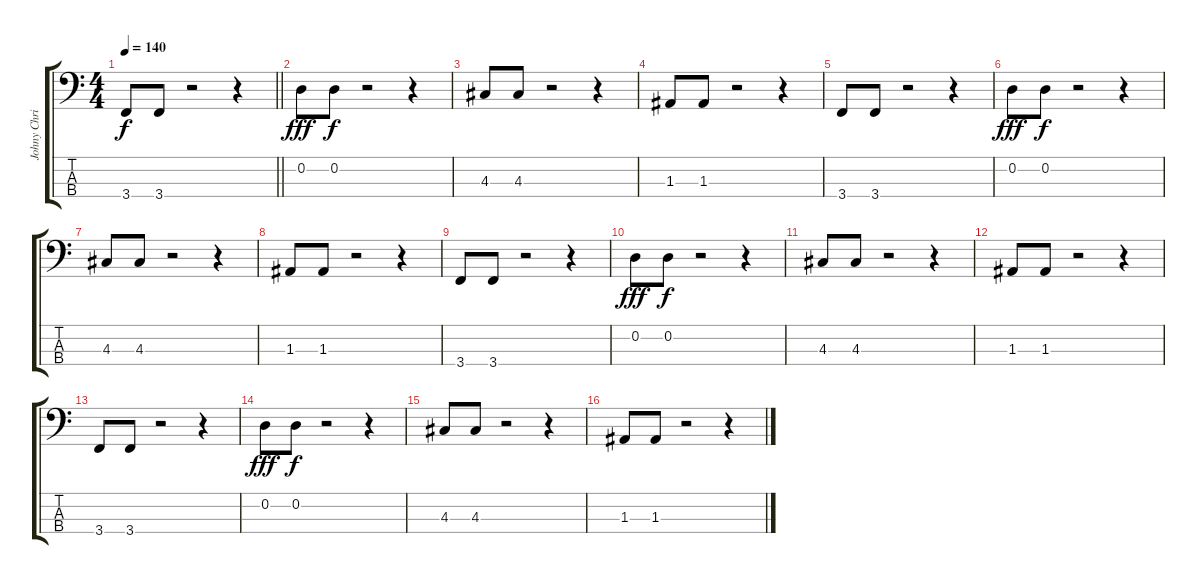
\track ("Johny Christ" "Johny Chri") {instrument slapbass2}
\staff {score tabs}
\tuning (G2 D2 A1 D1) {hide}
\ts (4 4)
\tempo 140
\clef f4
\barLineRight lightlight
\ks c
3.4.8{dy f} 3.4.8 r.2 r.4 |
\section ("" "")
0.2.8{dy fff} 0.2.8{dy f} r.2 r.4 |
4.3.8 4.3.8 r.2 r.4 |
1.3.8 1.3.8 r.2 r.4 |
3.4.8 3.4.8 r.2 r.4 |
0.2.8{dy fff} 0.2.8{dy f} r.2 r.4 |
4.3.8 4.3.8 r.2 r.4 |
1.3.8 1.3.8 r.2 r.4 |
3.4.8 3.4.8 r.2 r.4 |
0.2.8{dy fff} 0.2.8{dy f} r.2 r.4 |
4.3.8 4.3.8 r.2 r.4 |
1.3.8 1.3.8 r.2 r.4 |
3.4.8 3.4.8 r.2 r.4 |
0.2.8{dy fff} 0.2.8{dy f} r.2 r.4 |
4.3.8 4.3.8 r.2 r.4 |
1.3.8 1.3.8 r.2 r.4
